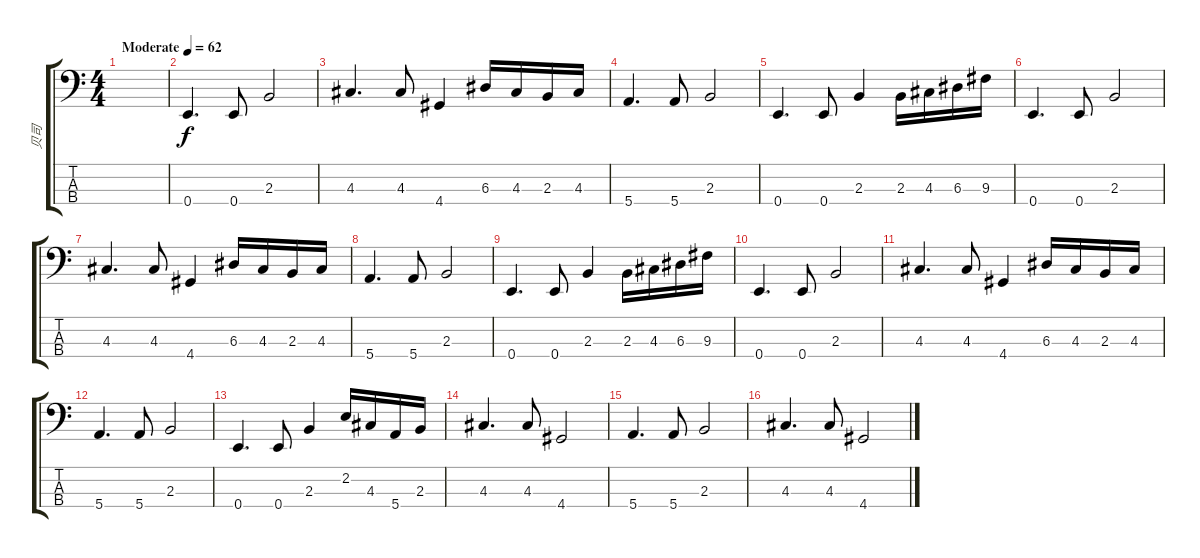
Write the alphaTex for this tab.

\track ("贝司" "贝司") {instrument electricbassfinger}
\staff {score tabs}
\tuning (G2 D2 A1 E1) {hide}
\ts (4 4)
\tempo (62 "Moderate")
\clef f4
\ks c
|
0.4.4{d} 0.4.8 2.3.2 |
4.3.4{d} 4.3.8 4.4.4 6.3.16 4.3.16 2.3.16 4.3.16 |
5.4.4{d} 5.4.8 2.3.2 |
0.4.4{d} 0.4.8 2.3.4 2.3.16 4.3.16 6.3.16 9.3.16 |
0.4.4{d} 0.4.8 2.3.2 |
4.3.4{d} 4.3.8 4.4.4 6.3.16 4.3.16 2.3.16 4.3.16 |
5.4.4{d} 5.4.8 2.3.2 |
0.4.4{d} 0.4.8 2.3.4 2.3.16 4.3.16 6.3.16 9.3.16 |
0.4.4{d} 0.4.8 2.3.2 |
4.3.4{d} 4.3.8 4.4.4 6.3.16 4.3.16 2.3.16 4.3.16 |
5.4.4{d} 5.4.8 2.3.2 |
0.4.4{d} 0.4.8 2.3.4 2.2.16 4.3.16 5.4.16 2.3.16 |
4.3.4{d txt ""} 4.3.8 4.4.2 |
5.4.4{d} 5.4.8 2.3.2 |
4.3.4{d} 4.3.8 4.4.2
